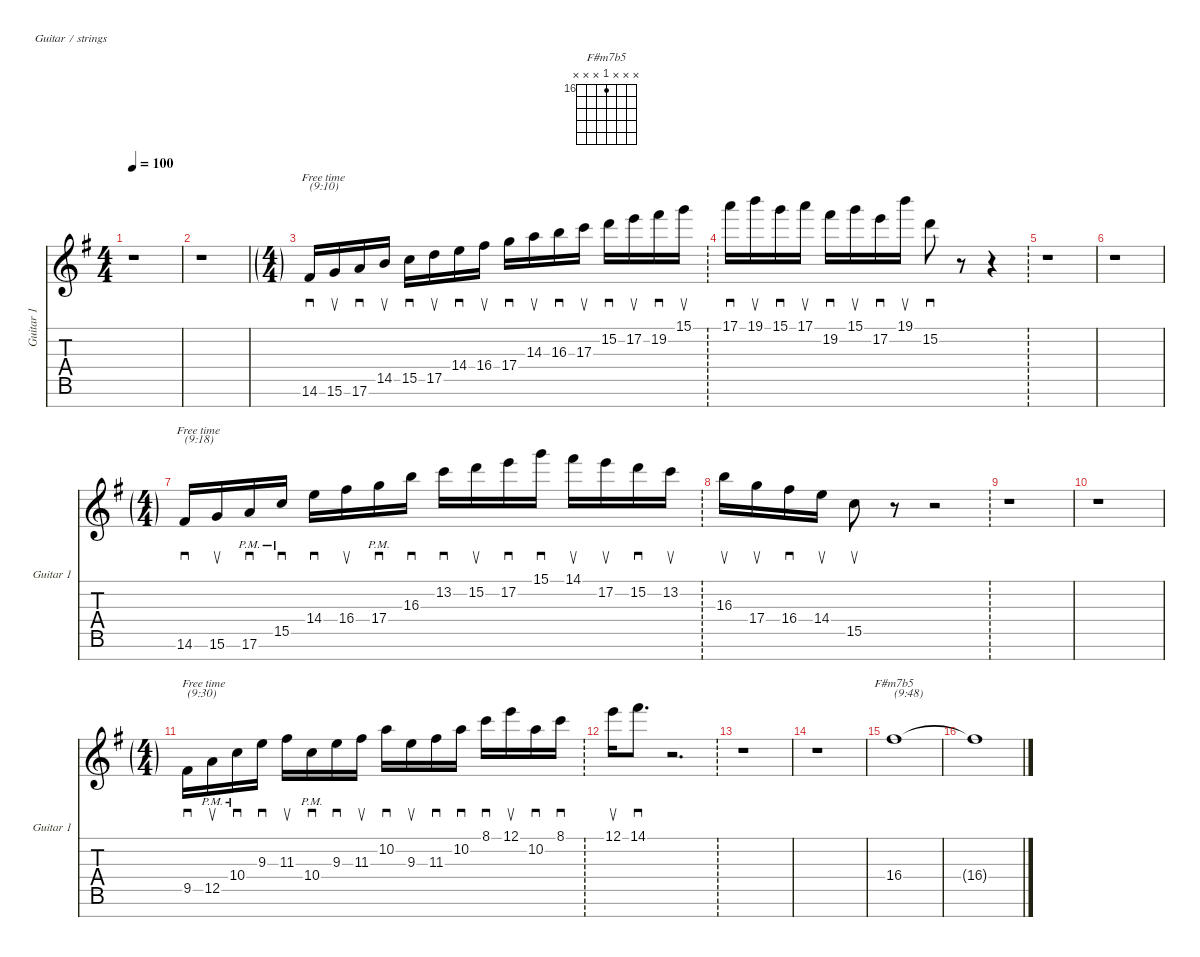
\defaultSystemsLayout 4
\hideDynamics
\bracketExtendMode nobrackets
\singleTrackTrackNamePolicy allsystems
\multiTrackTrackNamePolicy allsystems
\firstSystemTrackNameMode fullname
\otherSystemsTrackNameMode fullname
\otherSystemsTrackNameOrientation horizontal
\track ("Guitar 1" "od.guit.") {defaultSystemsLayout 2 instrument overdrivenguitar}
\staff {score tabs}
\tuning (E4 B3 G3 D3 A2 E2 B1)
\chord ("F#m7b5" x x x 16 x x x) {firstfret 16 showfingering false}
\ts (4 4)
\tempo 100
\clef g2
\scale
1.04153
\ks g
r.1{dy mf beam Down} |
\scale
0.958466 r.1{beam Down} |
\ft
\scale
1.07093 14.6{acc #}.16{sd txt "(9:10)" instrument overdrivenguitar beam Up} 15.6{acc forcenatural}.16{su beam Up} 17.6{acc forcenatural}.16{sd beam Up} 14.5{acc forcenatural}.16{su beam Up} 15.5{acc forcenatural}.16{sd beam Down} 17.5{acc forcenatural}.16{su beam Down} 14.4{acc forcenatural}.16{sd beam Down} 16.4{acc #}.16{su beam Down} 17.4{acc forcenatural}.16{sd beam Down} 14.3{acc forcenatural}.16{su beam Down} 16.3{acc forcenatural}.16{sd beam Down} 17.3{acc forcenatural}.16{su beam Down} 15.2{acc forcenatural}.16{sd beam Down} 17.2{acc forcenatural}.16{su beam Down} 19.2{acc #}.16{sd beam Down} 15.1{acc forcenatural}.16{su beam Down} |
\ft
\scale
0.929069 17.1{acc forcenatural}.16{sd beam Down} 19.1{acc forcenatural}.16{su beam Down} 15.1{acc forcenatural}.16{sd beam Down} 17.1{acc forcenatural}.16{su beam Down} 19.2{acc #}.16{sd beam Down} 15.1{acc forcenatural}.16{su beam Down} 17.2{acc forcenatural}.16{sd beam Down} 19.1{acc forcenatural}.16{su beam Down} 15.2{acc forcenatural}.8{sd beam Down} r.8{beam Down} r.4{beam Down} |
\scale
1.04153 r.1{beam Down} |
\scale
0.958466 r.1{beam Down} |
\ft
\scale
1.07093 14.6{acc #}.16{sd txt "(9:18)" beam Up} 15.6{acc forcenatural}.16{su beam Up} 17.6{pm acc forcenatural}.16{sd beam Up} 15.5{pm acc forcenatural}.16{sd beam Up} 14.4{acc forcenatural}.16{sd beam Down} 16.4{acc #}.16{su beam Down} 17.4{pm acc forcenatural}.16{sd beam Down} 16.3{acc forcenatural}.16{sd beam Down} 13.2{acc forcenatural}.16{sd beam Down} 15.2{acc forcenatural}.16{su beam Down} 17.2{acc forcenatural}.16{sd beam Down} 15.1{acc forcenatural}.16{sd beam Down} 14.1{acc #}.16{su beam Down} 17.2{acc forcenatural}.16{su beam Down} 15.2{acc forcenatural}.16{sd beam Down} 13.2{acc forcenatural}.16{su beam Down} |
\ft
\scale
0.929069 16.3{acc forcenatural}.16{su beam Down} 17.4{acc forcenatural}.16{su beam Down} 16.4{acc #}.16{sd beam Down} 14.4{acc forcenatural}.16{su beam Down} 15.5{acc forcenatural}.8{su beam Down} r.8{beam Down} r.2{beam Down} |
\scale
1.04153 r.1{beam Down} |
\scale
0.958466 r.1{beam Down} |
\ft
\scale
1.07093 9.5{acc #}.16{sd txt "(9:30)" beam Down} 12.5{pm acc forcenatural}.16{su beam Down} 10.4{pm acc forcenatural}.16{sd beam Down} 9.3{acc forcenatural}.16{sd beam Down} 11.3{acc #}.16{su beam Down} 10.4{pm acc forcenatural}.16{sd beam Down} 9.3{acc forcenatural}.16{sd beam Down} 11.3{acc #}.16{su beam Down} 10.2{acc forcenatural}.16{sd beam Down} 9.3{acc forcenatural}.16{su beam Down} 11.3{acc #}.16{sd beam Down} 10.2{acc forcenatural}.16{sd beam Down} 8.1{acc forcenatural}.16{sd beam Down} 12.1{acc forcenatural}.16{su beam Down} 10.2{acc forcenatural}.16{sd beam Down} 8.1{acc forcenatural}.16{sd beam Down} |
\ft
\scale
0.929069 12.1{acc forcenatural}.16{su beam Down} 14.1{acc #}.8{d sd beam Down} r.2{d beam Down} |
\scale
1.04153 r.1{beam Down} |
\scale
0.958466 r.1{beam Down} |
\scale
1.04153 16.4{acc #}.1{ch "F#m7b5" txt "(9:48)" beam Down} |
\scale
0.958466 16.4{t acc #}.1{beam Down}
